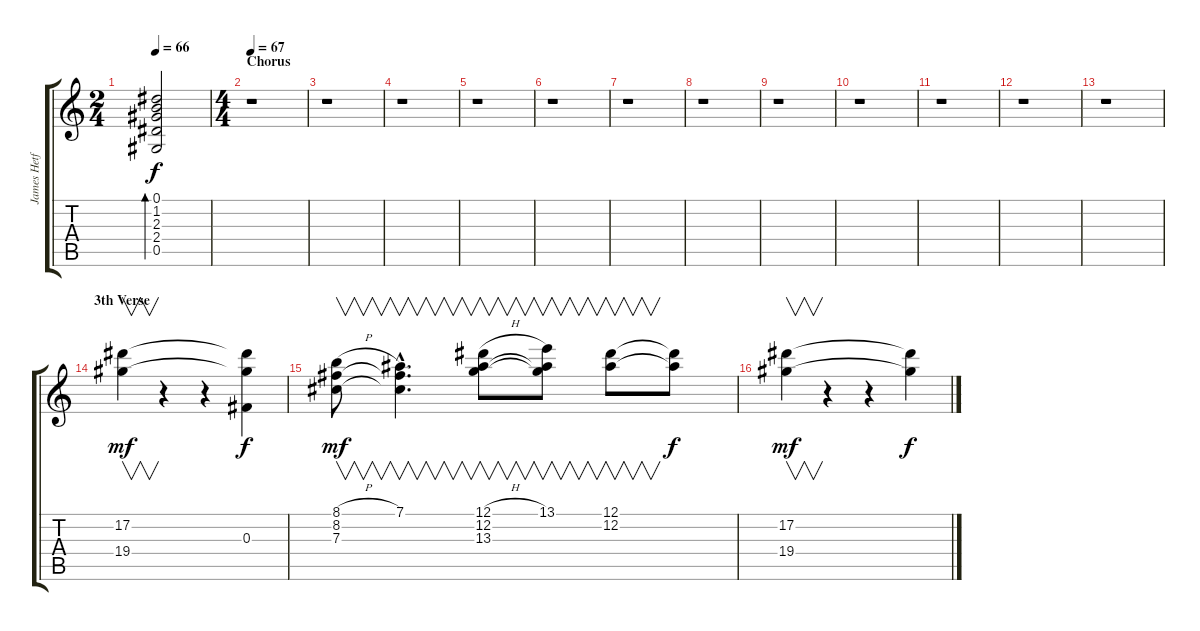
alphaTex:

\track ("James Hetfield (Clean Guitar)" "James Hetf") {instrument electricguitarjazz}
\staff {score tabs}
\tuning (Eb4 Bb3 Gb3 Db3 Ab2 Eb2) {hide}
\ts (2 4)
\tempo 66
\clef g2
\ks c
(0.1 1.2 2.3 2.4 0.5).2{bd 60 dy f} |
\ts (4 4)
\section ("" "Chorus")
\tempo 67
r.1 |
r.1 |
r.1 |
r.1 |
r.1 |
r.1 |
r.1 |
r.1 |
r.1 |
r.1 |
r.1 |
r.1 |
\section ("" "3th Verse")
(17.2 19.4).4{v dy mf} r.4 r.4 (17.2{t} 0.3 19.4{t}).4{dy f} |
(8.1{h} 8.2 7.3).8{v dy mf} (7.1{hac} 8.2{hac t} 7.3{hac t}).4{v d} (12.1{h} 12.2 13.3).8{v} (13.1 12.2{t} 13.3{t}).8{v} (12.1 12.2).8{v} (12.1{t} 12.2{t}).8{dy f} |
(17.2 19.4).4{v dy mf} r.4 r.4 (17.2{t} 19.4{t}).4{dy f}
